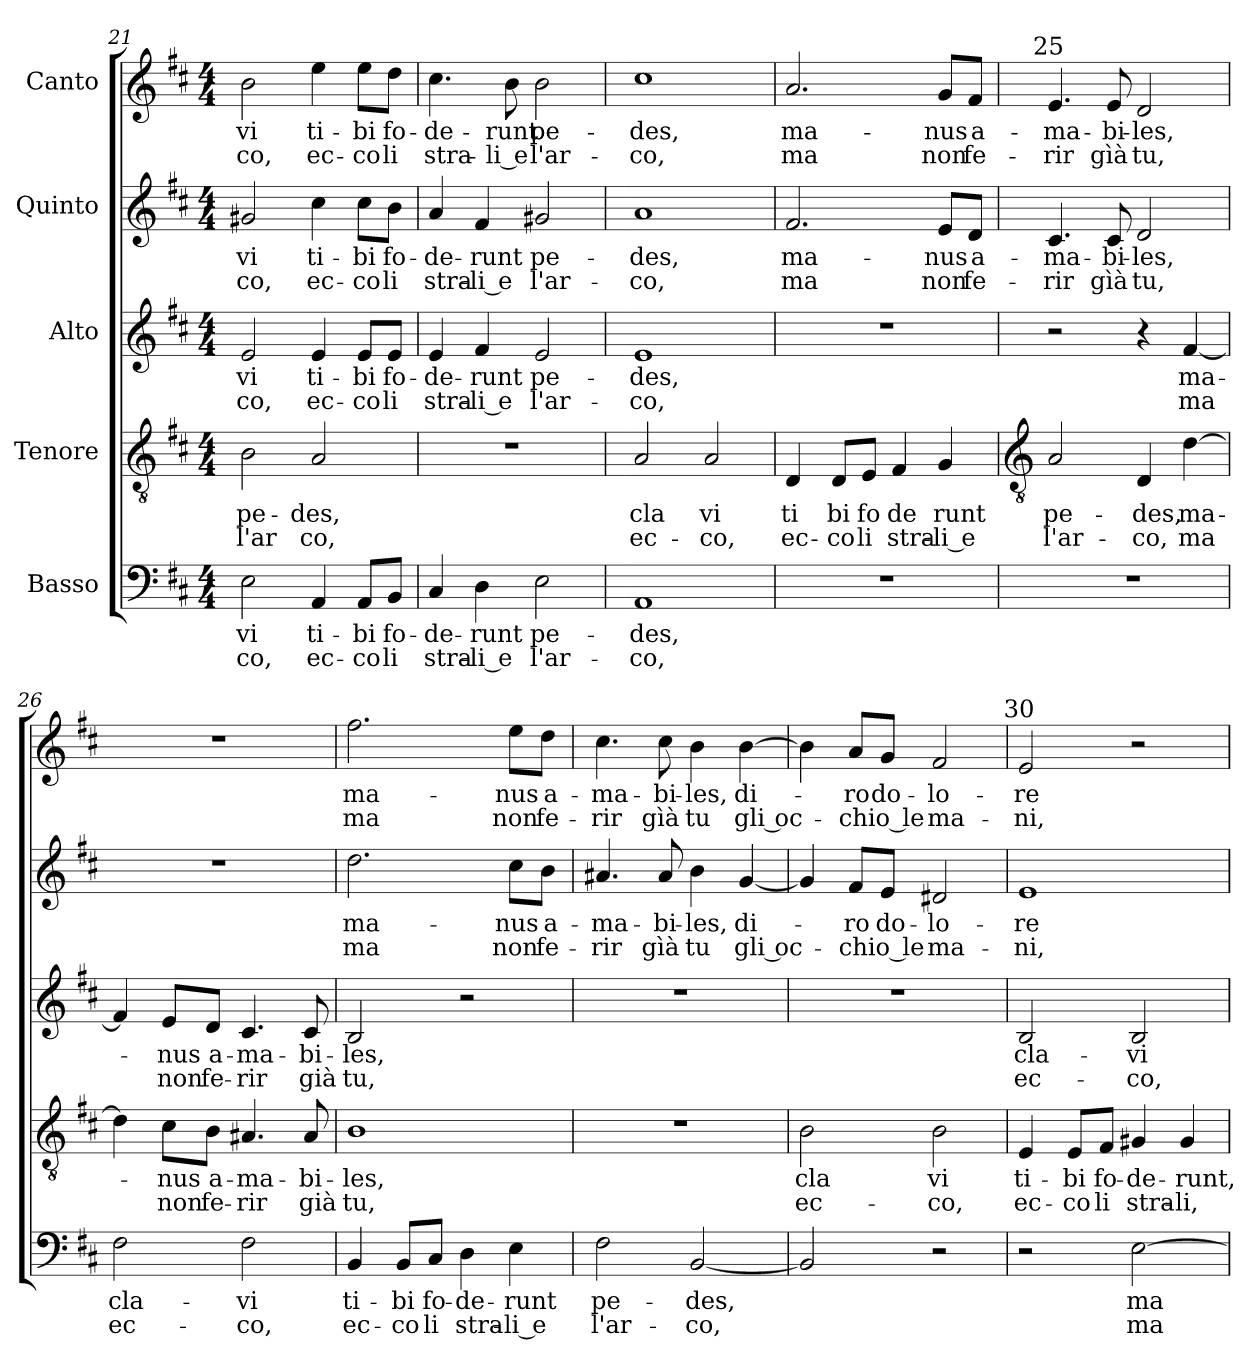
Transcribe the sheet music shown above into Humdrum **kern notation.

**kern	**text	**text	**kern	**text	**text	**kern	**text	**text	**kern	**text	**text	**kern	**text	**text
*part5	*part5	*part5	*part4	*part4	*part4	*part3	*part3	*part3	*part2	*part2	*part2	*part1	*part1	*part1
*staff5	*staff5	*staff5	*staff4	*staff4	*staff4	*staff3	*staff3	*staff3	*staff2	*staff2	*staff2	*staff1	*staff1	*staff1
*I"Basso	*	*	*I"Tenore	*	*	*I"Alto	*	*	*I"Quinto	*	*	*I"Canto	*	*
*clefF4	*	*	*clefGv2	*	*	*clefG2	*	*	*clefG2	*	*	*clefG2	*	*
*k[f#c#]	*	*	*k[f#c#]	*	*	*k[f#c#]	*	*	*k[f#c#]	*	*	*k[f#c#]	*	*
*D:	*	*	*D:	*	*	*D:	*	*	*D:	*	*	*D:	*	*
*M4/4	*	*	*M4/4	*	*	*M4/4	*	*	*M4/4	*	*	*M4/4	*	*
=21	=21	=21	=21	=21	=21	=21	=21	=21	=21	=21	=21	=21	=21	=21
!	!LO:LY:b	!LO:LY:b	!	!LO:LY:b	!LO:LY:b	!	!LO:LY:b	!LO:LY:b	!	!LO:LY:b	!LO:LY:b	!	!LO:LY:b	!LO:LY:b
2E	-vi	co,	2B	pe-	-l'ar	2e	vi	co,	2g#X	-vi	co,	2b	-vi	co,
!	!LO:LY:b	!LO:LY:b	!	!LO:LY:b	!LO:LY:b	!	!LO:LY:b	!LO:LY:b	!	!LO:LY:b	!LO:LY:b	!	!LO:LY:b	!LO:LY:b
4AA	ti-	-ec-	2A	des,	-co,	4e	ti-	-ec-	4cc#	ti-	-ec-	4ee	ti-	-ec-
!	!LO:LY:b	!LO:LY:b	!	!	!	!	!LO:LY:b	!LO:LY:b	!	!LO:LY:b	!LO:LY:b	!	!LO:LY:b	!LO:LY:b
8AA/L	-bi	co	.	.	.	8e/L	-bi	co	8cc#\L	-bi	co	8ee\L	-bi	co
!	!LO:LY:b	!LO:LY:b	!	!	!	!	!LO:LY:b	!LO:LY:b	!	!LO:LY:b	!LO:LY:b	!	!LO:LY:b	!LO:LY:b
8BB/J	fo-	-li	.	.	.	8e/J	fo-	-li	8b\J	fo-	-li	8dd\J	fo-	-li
=22	=22	=22	=22	=22	=22	=22	=22	=22	=22	=22	=22	=22	=22	=22
!	!LO:LY:b	!LO:LY:b	!	!	!	!	!LO:LY:b	!LO:LY:b	!	!LO:LY:b	!LO:LY:b	!	!LO:LY:b	!LO:LY:b
4C#	de-	-stra-	1r	.	.	4e	de-	-stra-	4a	de-	-stra-	4.cc#	de-	-stra-
!	!LO:LY:b	!LO:LY:b	!	!	!	!	!LO:LY:b	!LO:LY:b	!	!LO:LY:b	!LO:LY:b	!	!	!
4D	-runt	li e	.	.	.	4f#	-runt	li e	4f#	-runt	li e	.	.	.
!	!	!	!	!	!	!	!	!	!	!	!	!	!LO:LY:b	!LO:LY:b
.	.	.	.	.	.	.	.	.	.	.	.	8b	-runt	li e
!	!LO:LY:b	!LO:LY:b	!	!	!	!	!LO:LY:b	!LO:LY:b	!	!LO:LY:b	!LO:LY:b	!	!LO:LY:b	!LO:LY:b
2E	pe-	-l'ar-	.	.	.	2e	pe-	-l'ar-	2g#X	pe-	-l'ar-	2b	pe-	-l'ar-
=23	=23	=23	=23	=23	=23	=23	=23	=23	=23	=23	=23	=23	=23	=23
!	!LO:LY:b	!LO:LY:b	!	!LO:LY:b	!LO:LY:b	!	!LO:LY:b	!LO:LY:b	!	!LO:LY:b	!LO:LY:b	!	!LO:LY:b	!LO:LY:b
1AA	-des,	co,	2A	cla	ec-	1e	-des,	co,	1a	-des,	co,	1cc#	-des,	co,
!	!	!	!	!LO:LY:b	!LO:LY:b	!	!	!	!	!	!	!	!	!
.	.	.	2A	-vi	co,	.	.	.	.	.	.	.	.	.
=24	=24	=24	=24	=24	=24	=24	=24	=24	=24	=24	=24	=24	=24	=24
!	!	!	!	!LO:LY:b	!LO:LY:b	!	!	!	!	!LO:LY:b	!LO:LY:b	!	!LO:LY:b	!LO:LY:b
1r	.	.	4D	ti	ec-	1r	.	.	2.f#	ma-	-ma	2.a	ma-	-ma
!	!	!	!	!LO:LY:b	!LO:LY:b	!	!	!	!	!	!	!	!	!
.	.	.	8D/L	-bi	co	.	.	.	.	.	.	.	.	.
!	!	!	!	!LO:LY:b	!LO:LY:b	!	!	!	!	!	!	!	!	!
.	.	.	8E/J	fo	li	.	.	.	.	.	.	.	.	.
!	!	!	!	!LO:LY:b	!LO:LY:b	!	!	!	!	!	!	!	!	!
.	.	.	4F#	de	stra-	.	.	.	.	.	.	.	.	.
!	!	!	!	!LO:LY:b	!LO:LY:b	!	!	!	!	!LO:LY:b	!LO:LY:b	!	!LO:LY:b	!LO:LY:b
.	.	.	4G	-runt	li e	.	.	.	8e/L	nus	non	8g/L	nus	non
!	!	!	!	!	!	!	!	!	!	!LO:LY:b	!LO:LY:b	!	!LO:LY:b	!LO:LY:b
.	.	.	.	.	.	.	.	.	8d/J	a-	-fe-	8f#/J	a-	-fe-
!!LO:LB:g=z
=25	=25	=25	=25	=25	=25	=25	=25	=25	=25	=25	=25	=25	=25	=25
*	*	*	*clefGv2	*	*	*	*	*	*	*	*	*	*	*
!	!	!	!	!	!	!	!	!	!	!	!	!LO:TX:a:cj:t=25	!	!
!	!	!	!	!LO:LY:b	!LO:LY:b	!	!	!	!	!LO:LY:b	!LO:LY:b	!	!LO:LY:b	!LO:LY:b
1r	.	.	2A	pe-	-l'ar-	2r	.	.	4.c#	-ma-	-rir	4.e	-ma-	-rir
!	!	!	!	!	!	!	!	!	!	!LO:LY:b	!LO:LY:b	!	!LO:LY:b	!LO:LY:b
.	.	.	.	.	.	.	.	.	8c#	bi-	-gìà	8e	bi-	-gìà
!	!	!	!	!LO:LY:b	!LO:LY:b	!	!	!	!	!LO:LY:b	!LO:LY:b	!	!LO:LY:b	!LO:LY:b
.	.	.	4D	-des,	co,	4r	.	.	2d	les,	tu,	2d	les,	tu,
!	!	!	!	!LO:LY:b	!LO:LY:b	!	!LO:LY:b	!LO:LY:b	!	!	!	!	!	!
.	.	.	[4d	ma-	-ma	[4f#	ma-	-ma	.	.	.	.	.	.
=26	=26	=26	=26	=26	=26	=26	=26	=26	=26	=26	=26	=26	=26	=26
!	!LO:LY:b	!LO:LY:b	!	!	!	!	!	!	!	!	!	!	!	!
2F#	cla-	-ec-	4d]	.	.	4f#]	.	.	1r	.	.	1r	.	.
!	!	!	!	!LO:LY:b	!LO:LY:b	!	!LO:LY:b	!LO:LY:b	!	!	!	!	!	!
.	.	.	8c#\L	nus	non	8e/L	nus	non	.	.	.	.	.	.
!	!	!	!	!LO:LY:b	!LO:LY:b	!	!LO:LY:b	!LO:LY:b	!	!	!	!	!	!
.	.	.	8B\J	a-	-fe-	8d/J	a-	-fe-	.	.	.	.	.	.
!	!LO:LY:b	!LO:LY:b	!	!LO:LY:b	!LO:LY:b	!	!LO:LY:b	!LO:LY:b	!	!	!	!	!	!
2F#	-vi	co,	4.A#X	-ma-	-rir	4.c#	-ma-	-rir	.	.	.	.	.	.
!	!	!	!	!LO:LY:b	!LO:LY:b	!	!LO:LY:b	!LO:LY:b	!	!	!	!	!	!
.	.	.	8A#	bi-	-già	8c#	bi-	-già	.	.	.	.	.	.
=27	=27	=27	=27	=27	=27	=27	=27	=27	=27	=27	=27	=27	=27	=27
!	!LO:LY:b	!LO:LY:b	!	!LO:LY:b	!LO:LY:b	!	!LO:LY:b	!LO:LY:b	!	!LO:LY:b	!LO:LY:b	!	!LO:LY:b	!LO:LY:b
4BB	ti-	-ec-	1B	les,	tu,	2B	les,	tu,	2.dd	ma-	-ma	2.ff#	ma-	-ma
!	!LO:LY:b	!LO:LY:b	!	!	!	!	!	!	!	!	!	!	!	!
8BB/L	-bi	co	.	.	.	.	.	.	.	.	.	.	.	.
!	!LO:LY:b	!LO:LY:b	!	!	!	!	!	!	!	!	!	!	!	!
8C#/J	fo-	-li	.	.	.	.	.	.	.	.	.	.	.	.
!	!LO:LY:b	!LO:LY:b	!	!	!	!	!	!	!	!	!	!	!	!
4D	de-	-stra-	.	.	.	2r	.	.	.	.	.	.	.	.
!	!LO:LY:b	!LO:LY:b	!	!	!	!	!	!	!	!LO:LY:b	!LO:LY:b	!	!LO:LY:b	!LO:LY:b
4E	-runt	li e	.	.	.	.	.	.	8cc#\L	nus	non	8ee\L	nus	non
!	!	!	!	!	!	!	!	!	!	!LO:LY:b	!LO:LY:b	!	!LO:LY:b	!LO:LY:b
.	.	.	.	.	.	.	.	.	8b\J	a-	-fe-	8dd\J	a-	-fe-
=28	=28	=28	=28	=28	=28	=28	=28	=28	=28	=28	=28	=28	=28	=28
!	!LO:LY:b	!LO:LY:b	!	!	!	!	!	!	!	!LO:LY:b	!LO:LY:b	!	!LO:LY:b	!LO:LY:b
2F#	pe-	-l'ar-	1r	.	.	1r	.	.	4.a#X	-ma-	-rir	4.cc#	-ma-	-rir
!	!	!	!	!	!	!	!	!	!	!LO:LY:b	!LO:LY:b	!	!LO:LY:b	!LO:LY:b
.	.	.	.	.	.	.	.	.	8a#	bi-	-gìà	8cc#	bi-	-gìà
!	!LO:LY:b	!LO:LY:b	!	!	!	!	!	!	!	!LO:LY:b	!LO:LY:b	!	!LO:LY:b	!LO:LY:b
[2BB	-des,	co,	.	.	.	.	.	.	4b	les,	tu	4b	les,	tu
!	!	!	!	!	!	!	!	!	!	!LO:LY:b	!LO:LY:b	!	!LO:LY:b	!LO:LY:b
.	.	.	.	.	.	.	.	.	[4g	di-	-gli oc-	[4b	di-	-gli oc-
=29	=29	=29	=29	=29	=29	=29	=29	=29	=29	=29	=29	=29	=29	=29
!	!	!	!	!LO:LY:b	!LO:LY:b	!	!	!	!	!	!	!	!	!
2BB]	.	.	2B	cla	ec-	1r	.	.	4g]	.	.	4b]	.	.
!	!	!	!	!	!	!	!	!	!	!LO:LY:b	!LO:LY:b	!	!LO:LY:b	!LO:LY:b
.	.	.	.	.	.	.	.	.	8f#/L	-ro	chi	8a/L	-ro	chi
!	!	!	!	!	!	!	!	!	!	!LO:LY:b	!LO:LY:b	!	!LO:LY:b	!LO:LY:b
.	.	.	.	.	.	.	.	.	8e/J	do-	-o le	8g/J	do-	-o le
!	!	!	!	!LO:LY:b	!LO:LY:b	!	!	!	!	!LO:LY:b	!LO:LY:b	!	!LO:LY:b	!LO:LY:b
2r	.	.	2B	-vi	co,	.	.	.	2d#X	lo-	-ma-	2f#	lo-	-ma-
=30	=30	=30	=30	=30	=30	=30	=30	=30	=30	=30	=30	=30	=30	=30
!	!	!	!	!	!	!	!	!	!	!	!	!LO:TX:a:cj:t=30	!	!
!	!	!	!	!LO:LY:b	!LO:LY:b	!	!LO:LY:b	!LO:LY:b	!	!LO:LY:b	!LO:LY:b	!	!LO:LY:b	!LO:LY:b
2r	.	.	4E	ti-	-ec-	2B	cla-	-ec-	1e	-re	ni,	2e	-re	ni,
!	!	!	!	!LO:LY:b	!LO:LY:b	!	!	!	!	!	!	!	!	!
.	.	.	8E/L	-bi	co	.	.	.	.	.	.	.	.	.
!	!	!	!	!LO:LY:b	!LO:LY:b	!	!	!	!	!	!	!	!	!
.	.	.	8F#/J	fo-	-li	.	.	.	.	.	.	.	.	.
!	!LO:LY:b	!LO:LY:b	!	!LO:LY:b	!LO:LY:b	!	!LO:LY:b	!LO:LY:b	!	!	!	!	!	!
[2E	ma-	-ma	4G#X	de-	-stra-	2B	-vi	co,	.	.	.	2r	.	.
!	!	!	!	!LO:LY:b	!LO:LY:b	!	!	!	!	!	!	!	!	!
.	.	.	4G#	-runt,	li,	.	.	.	.	.	.	.	.	.
=	=	=	=	=	=	=	=	=	=	=	=	=	=	=
*-	*-	*-	*-	*-	*-	*-	*-	*-	*-	*-	*-	*-	*-	*-
